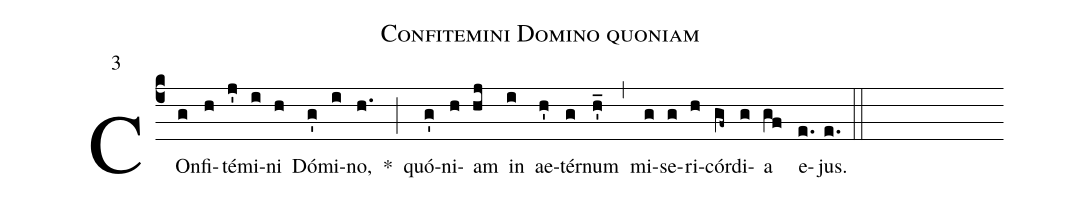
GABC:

name:Confitemini Domino quoniam;
mode:3;
annotation:3;
office-part:Antiphonae;
%%
(c4) COn(g)fi(h)té(j')mi(i)ni(h) Dó(g')mi(i)no,(h.) *(;) quó(g')ni(h)am(hj) in(i) ae(h')tér(g)num(h'_) (,) mi(g)se(g)ri(h)cór(gf~)di(g)a(gf) e(e.)jus.(e.) (::)
